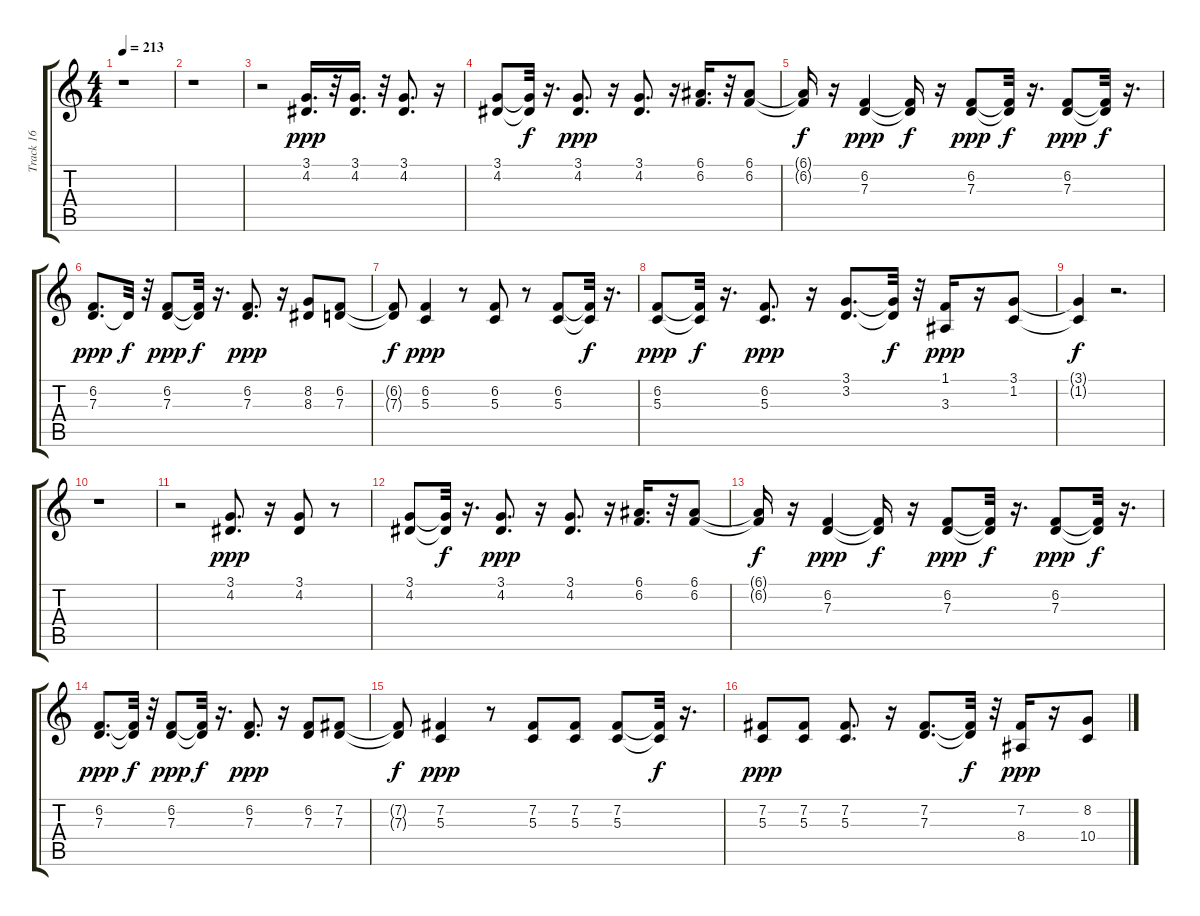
\track ("Track 16" "Track 16") {instrument acousticgrandpiano}
\staff {score tabs}
\tuning (E4 B3 G3 D3 A2 E2) {hide}
\ts (4 4)
\tempo 213
\clef g2
\ks c
r.1{dy f} |
r.1 |
r.2 (3.1 4.2).16{d dy ppp} r.32 (3.1 4.2).16{d} r.32 (3.1 4.2).8{d} r.16 |
(3.1 4.2).8 (3.1{t} 4.2{t}).32{dy f} r.16{d} (3.1 4.2).8{d dy ppp} r.16 (3.1 4.2).8{d} r.16 (6.1 6.2).16{d} r.32 (6.1 6.2).8 |
(6.1{t} 6.2{t}).16{dy f} r.16 (6.2 7.3).4{dy ppp} (6.2{t} 7.3{t}).16{dy f} r.16 (6.2 7.3).8{dy ppp} (6.2{t} 7.3{t}).32{dy f} r.16{d} (6.2 7.3).8{dy ppp} (6.2{t} 7.3{t}).32{dy f} r.16{d} |
(6.2 7.3).8{d dy ppp} 7.3{t}.32{dy f} r.32 (6.2 7.3).8{dy ppp} (6.2{t} 7.3{t}).32{dy f} r.16{d} (6.2 7.3).8{d dy ppp} r.16 (8.2 8.3).8 (6.2 7.3).8 |
(6.2{t} 7.3{t}).8{dy f} (6.2 5.3).4{dy ppp} r.8 (6.2 5.3).8 r.8 (6.2 5.3).8 (6.2{t} 5.3{t}).32{dy f} r.16{d} |
(6.2 5.3).8{dy ppp} (6.2{t} 5.3{t}).32{dy f} r.16{d} (6.2 5.3).8{d dy ppp} r.16 (3.1 3.2).8{d} (3.1{t} 3.2{t}).32{dy f} r.32 (1.1 3.3).16{dy ppp} r.16 (3.1 1.2).8 |
(3.1{t} 1.2{t}).4{dy f} r.2{d} |
r.1 |
r.2 (3.1 4.2).8{d dy ppp} r.16 (3.1 4.2).8 r.8 |
(3.1 4.2).8 (3.1{t} 4.2{t}).32{dy f} r.16{d} (3.1 4.2).8{d dy ppp} r.16 (3.1 4.2).8{d} r.16 (6.1 6.2).16{d} r.32 (6.1 6.2).8 |
(6.1{t} 6.2{t}).16{dy f} r.16 (6.2 7.3).4{dy ppp} (6.2{t} 7.3{t}).16{dy f} r.16 (6.2 7.3).8{dy ppp} (6.2{t} 7.3{t}).32{dy f} r.16{d} (6.2 7.3).8{dy ppp} (6.2{t} 7.3{t}).32{dy f} r.16{d} |
(6.2 7.3).8{d dy ppp} (6.2{t} 7.3{t}).32{dy f} r.32 (6.2 7.3).8{dy ppp} (6.2{t} 7.3{t}).32{dy f} r.16{d} (6.2 7.3).8{d dy ppp} r.16 (6.2 7.3).8 (7.2 7.3).8 |
(7.2{t} 7.3{t}).8{dy f} (7.2 5.3).4{dy ppp} r.8 (7.2 5.3).8 (7.2 5.3).8 (7.2 5.3).8 (7.2{t} 5.3{t}).32{dy f} r.16{d} |
(7.2 5.3).8{dy ppp} (7.2 5.3).8 (7.2 5.3).8{d} r.16 (7.2 7.3).8{d} (7.2{t} 7.3{t}).32{dy f} r.32 (7.2 8.4).16{dy ppp} r.16 (8.2 10.4).8
